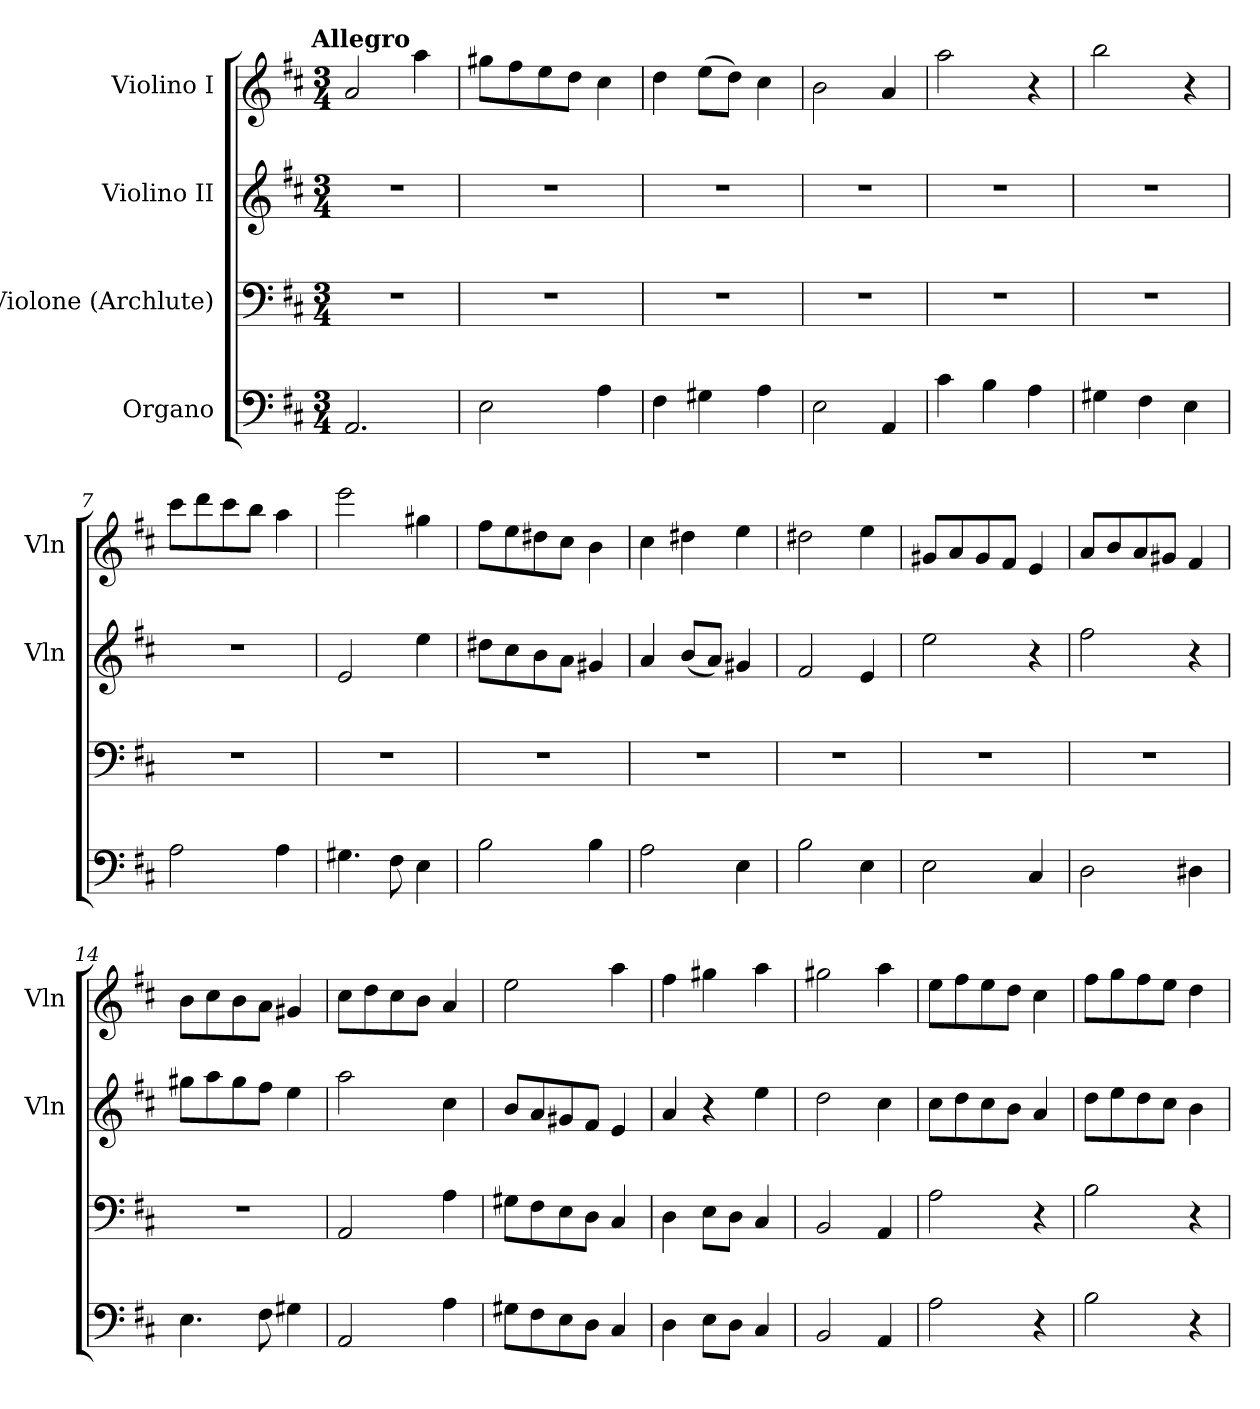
**kern	**kern	**kern	**kern
*part4	*part3	*part2	*part1
*staff4	*staff3	*staff2	*staff1
*I"Organo	*I"Violone (Archlute)	*I"Violino II	*I"Violino I
*	*	*I'Vln	*I'Vln
*clefF4	*clefF4	*clefG2	*clefG2
*k[f#c#]	*k[f#c#]	*k[f#c#]	*k[f#c#]
!!LO:TX:omd:t=Allegro
*M3/4	*M3/4	*M3/4	*M3/4
*MM102	*MM102	*MM102	*MM102
=1	=1	=1	=1
2.AA/	2.r	2.r	2a/
.	.	.	4aa\
=2	=2	=2	=2
2E\	2.r	2.r	8gg#X\L
.	.	.	8ff#\
.	.	.	8ee\
.	.	.	8dd\J
4A\	.	.	4cc#\
=3	=3	=3	=3
4F#\	2.r	2.r	4dd\
4G#X\	.	.	(8ee\L
.	.	.	8dd\J)
4A\	.	.	4cc#\
=4	=4	=4	=4
2E\	2.r	2.r	2b\
4AA/	.	.	4a/
=5	=5	=5	=5
4c#\	2.r	2.r	2aa\
4B\	.	.	.
4A\	.	.	4r
=6	=6	=6	=6
4G#X\	2.r	2.r	2bb\
4F#\	.	.	.
4E\	.	.	4r
=7	=7	=7	=7
2A\	2.r	2.r	8ccc#\L
.	.	.	8ddd\
.	.	.	8ccc#\
.	.	.	8bb\J
4A\	.	.	4aa\
=8	=8	=8	=8
4.G#X\	2.r	2e/	2eee\
8F#\	.	.	.
4E\	.	4ee\	4gg#X\
=9	=9	=9	=9
2B\	2.r	8dd#X\L	8ff#\L
.	.	8cc#\	8ee\
.	.	8b\	8dd#X\
.	.	8a\J	8cc#\J
4B\	.	4g#X/	4b\
=10	=10	=10	=10
2A\	2.r	4a/	4cc#\
.	.	(8b/L	4dd#X\
.	.	8a/J)	.
4E\	.	4g#X/	4ee\
=11	=11	=11	=11
2B\	2.r	2f#/	2dd#X\
4E\	.	4e/	4ee\
=12	=12	=12	=12
2E\	2.r	2ee\	8g#X/L
.	.	.	8a/
.	.	.	8g#/
.	.	.	8f#/J
4C#/	.	4r	4e/
=13	=13	=13	=13
2D\	2.r	2ff#\	8a/L
.	.	.	8b/
.	.	.	8a/
.	.	.	8g#X/J
4D#X\	.	4r	4f#/
=14	=14	=14	=14
4.E\	2.r	8gg#X\L	8b\L
.	.	8aa\	8cc#\
.	.	8gg#\	8b\
8F#\	.	8ff#\J	8a\J
4G#X\	.	4ee\	4g#X/
=15	=15	=15	=15
2AA/	2AA/	2aa\	8cc#\L
.	.	.	8dd\
.	.	.	8cc#\
.	.	.	8b\J
4A\	4A\	4cc#\	4a/
=16	=16	=16	=16
8G#X\L	8G#X\L	8b/L	2ee\
8F#\	8F#\	8a/	.
8E\	8E\	8g#X/	.
8D\J	8D\J	8f#/J	.
4C#/	4C#/	4e/	4aa\
=17	=17	=17	=17
4D\	4D\	4a/	4ff#\
8E\L	8E\L	4r	4gg#X\
8D\J	8D\J	.	.
4C#/	4C#/	4ee\	4aa\
=18	=18	=18	=18
2BB/	2BB/	2dd\	2gg#X\
4AA/	4AA/	4cc#\	4aa\
=19	=19	=19	=19
2A\	2A\	8cc#\L	8ee\L
.	.	8dd\	8ff#\
.	.	8cc#\	8ee\
.	.	8b\J	8dd\J
4r	4r	4a/	4cc#\
=20	=20	=20	=20
2B\	2B\	8dd\L	8ff#\L
.	.	8ee\	8gg\
.	.	8dd\	8ff#\
.	.	8cc#\J	8ee\J
4r	4r	4b\	4dd\
=	=	=	=
*-	*-	*-	*-
